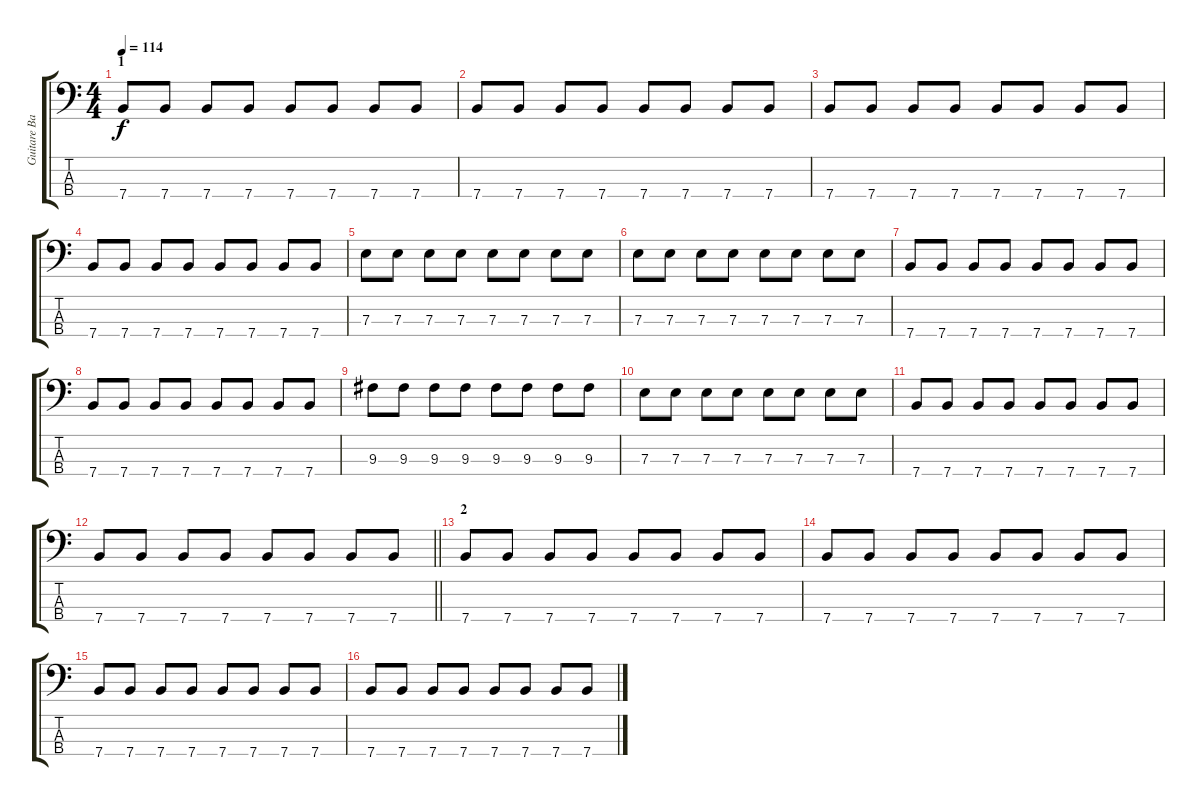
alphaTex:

\track ("Guitare Basse" "Guitare Ba") {instrument electricbassfinger}
\staff {score tabs}
\tuning (G2 D2 A1 E1) {hide}
\ts (4 4)
\section ("" "1")
\tempo 114
\clef f4
\ks c
7.4.8{dy f instrument electricbassfinger} 7.4.8 7.4.8 7.4.8 7.4.8 7.4.8 7.4.8 7.4.8 |
7.4.8 7.4.8 7.4.8 7.4.8 7.4.8 7.4.8 7.4.8 7.4.8 |
7.4.8 7.4.8 7.4.8 7.4.8 7.4.8 7.4.8 7.4.8 7.4.8 |
7.4.8 7.4.8 7.4.8 7.4.8 7.4.8 7.4.8 7.4.8 7.4.8 |
7.3.8 7.3.8 7.3.8 7.3.8 7.3.8 7.3.8 7.3.8 7.3.8 |
7.3.8 7.3.8 7.3.8 7.3.8 7.3.8 7.3.8 7.3.8 7.3.8 |
7.4.8 7.4.8 7.4.8 7.4.8 7.4.8 7.4.8 7.4.8 7.4.8 |
7.4.8 7.4.8 7.4.8 7.4.8 7.4.8 7.4.8 7.4.8 7.4.8 |
9.3.8 9.3.8 9.3.8 9.3.8 9.3.8 9.3.8 9.3.8 9.3.8 |
7.3.8 7.3.8 7.3.8 7.3.8 7.3.8 7.3.8 7.3.8 7.3.8 |
7.4.8 7.4.8 7.4.8 7.4.8 7.4.8 7.4.8 7.4.8 7.4.8 |
\barLineRight lightlight
7.4.8 7.4.8 7.4.8 7.4.8 7.4.8 7.4.8 7.4.8 7.4.8 |
\section ("" "2")
7.4.8 7.4.8 7.4.8 7.4.8 7.4.8 7.4.8 7.4.8 7.4.8 |
7.4.8 7.4.8 7.4.8 7.4.8 7.4.8 7.4.8 7.4.8 7.4.8 |
7.4.8 7.4.8 7.4.8 7.4.8 7.4.8 7.4.8 7.4.8 7.4.8 |
7.4.8 7.4.8 7.4.8 7.4.8 7.4.8 7.4.8 7.4.8 7.4.8
